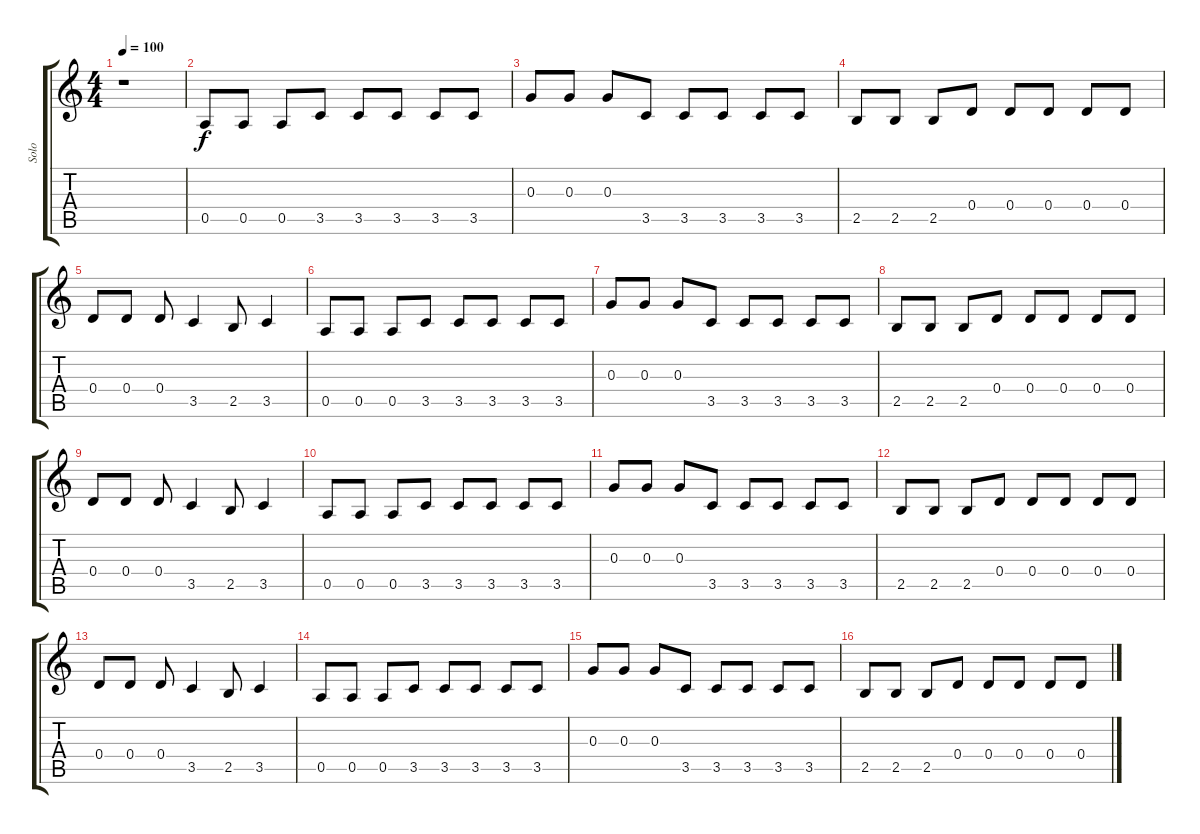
\track ("Solo" "Solo") {instrument electricguitarjazz}
\staff {score tabs}
\tuning (E4 B3 G3 D3 A2 E2) {hide}
\ts (4 4)
\tempo 100
\clef g2
\ks c
r.1{dy f instrument electricguitarjazz} |
0.5.8 0.5.8 0.5.8 3.5.8 3.5.8 3.5.8 3.5.8 3.5.8 |
0.3.8 0.3.8 0.3.8 3.5.8 3.5.8 3.5.8 3.5.8 3.5.8 |
2.5.8 2.5.8 2.5.8 0.4.8 0.4.8 0.4.8 0.4.8 0.4.8 |
0.4.8 0.4.8 0.4.8 3.5.4 2.5.8 3.5.4 |
0.5.8 0.5.8 0.5.8 3.5.8 3.5.8 3.5.8 3.5.8 3.5.8 |
0.3.8 0.3.8 0.3.8 3.5.8 3.5.8 3.5.8 3.5.8 3.5.8 |
2.5.8 2.5.8 2.5.8 0.4.8 0.4.8 0.4.8 0.4.8 0.4.8 |
0.4.8 0.4.8 0.4.8 3.5.4 2.5.8 3.5.4 |
0.5.8 0.5.8 0.5.8 3.5.8 3.5.8 3.5.8 3.5.8 3.5.8 |
0.3.8 0.3.8 0.3.8 3.5.8 3.5.8 3.5.8 3.5.8 3.5.8 |
2.5.8 2.5.8 2.5.8 0.4.8 0.4.8 0.4.8 0.4.8 0.4.8 |
0.4.8 0.4.8 0.4.8 3.5.4 2.5.8 3.5.4 |
0.5.8 0.5.8 0.5.8 3.5.8 3.5.8 3.5.8 3.5.8 3.5.8 |
0.3.8 0.3.8 0.3.8 3.5.8 3.5.8 3.5.8 3.5.8 3.5.8 |
2.5.8 2.5.8 2.5.8 0.4.8 0.4.8 0.4.8 0.4.8 0.4.8
